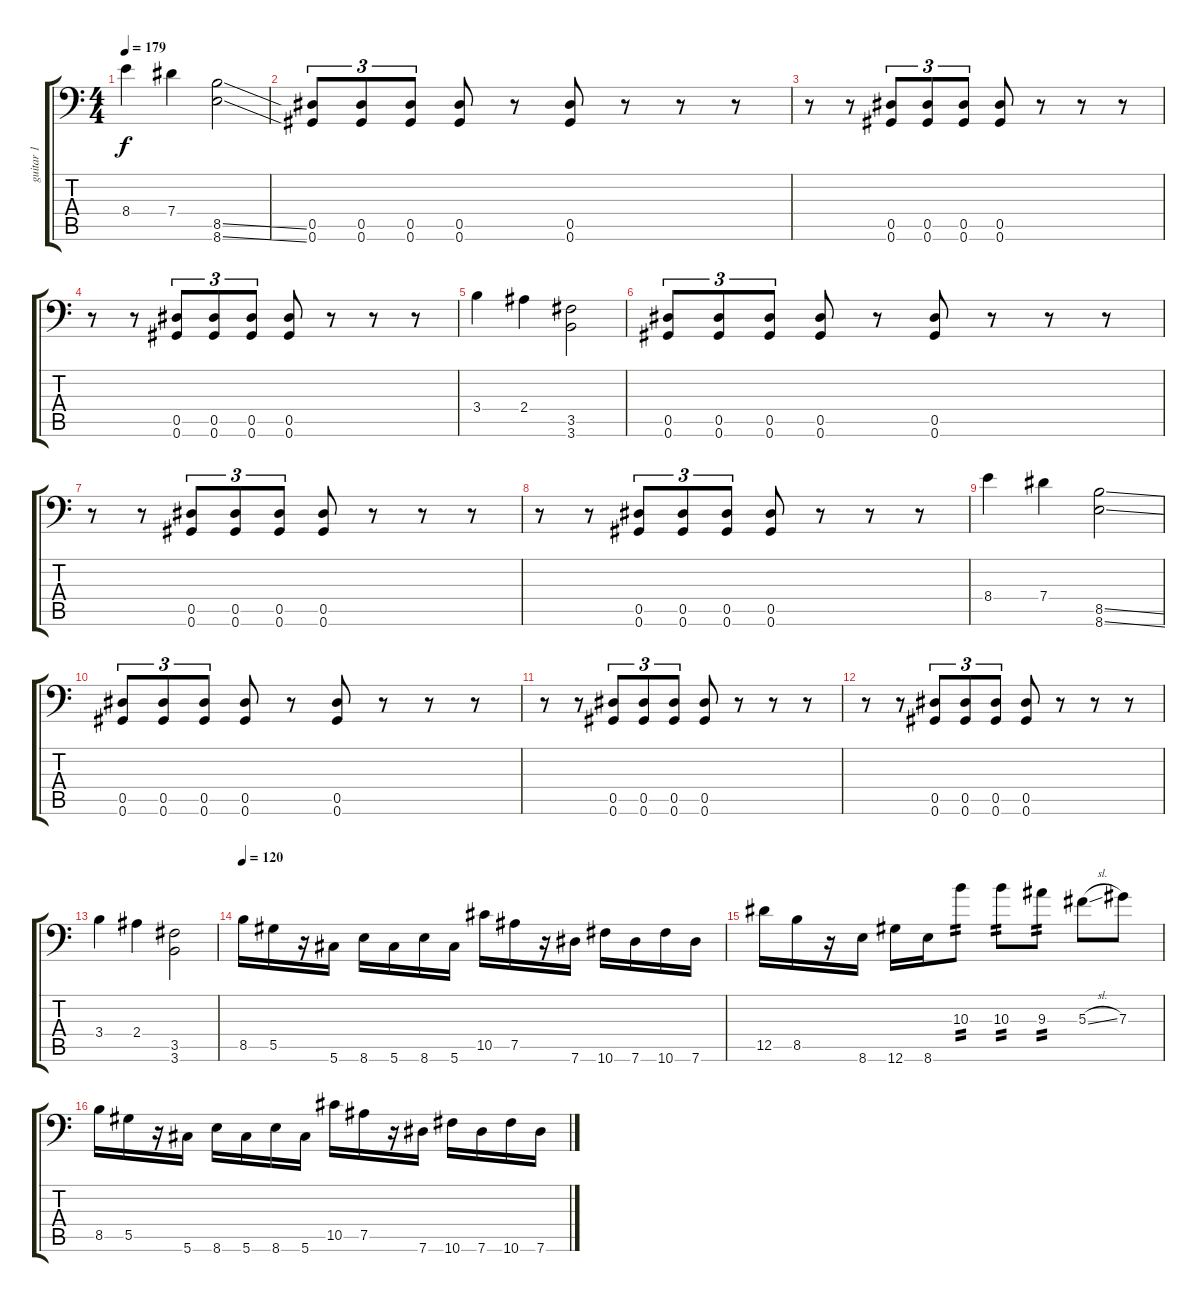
\track ("guitar 1" "guitar 1") {instrument distortionguitar}
\staff {score tabs}
\tuning (Bb3 F3 Db3 Ab2 Eb2 Ab1) {hide}
\ts (4 4)
\tempo 179
\clef f4
\ks c
8.4.4{dy f} 7.4.4 (8.5{ss} 8.6{ss}).2 |
(0.5 0.6).8{tu (3 2)} (0.5 0.6).8{tu (3 2)} (0.5 0.6).8{tu (3 2)} (0.5 0.6).8 r.8 (0.5 0.6).8 r.8 r.8 r.8 |
r.8 r.8 (0.5 0.6).8{tu (3 2)} (0.5 0.6).8{tu (3 2)} (0.5 0.6).8{tu (3 2)} (0.5 0.6).8 r.8 r.8 r.8 |
r.8 r.8 (0.5 0.6).8{tu (3 2)} (0.5 0.6).8{tu (3 2)} (0.5 0.6).8{tu (3 2)} (0.5 0.6).8 r.8 r.8 r.8 |
3.4.4 2.4.4 (3.5 3.6).2 |
(0.5 0.6).8{tu (3 2)} (0.5 0.6).8{tu (3 2)} (0.5 0.6).8{tu (3 2)} (0.5 0.6).8 r.8 (0.5 0.6).8 r.8 r.8 r.8 |
r.8 r.8 (0.5 0.6).8{tu (3 2)} (0.5 0.6).8{tu (3 2)} (0.5 0.6).8{tu (3 2)} (0.5 0.6).8 r.8 r.8 r.8 |
r.8 r.8 (0.5 0.6).8{tu (3 2)} (0.5 0.6).8{tu (3 2)} (0.5 0.6).8{tu (3 2)} (0.5 0.6).8 r.8 r.8 r.8 |
8.4.4 7.4.4 (8.5{ss} 8.6{ss}).2 |
(0.5 0.6).8{tu (3 2)} (0.5 0.6).8{tu (3 2)} (0.5 0.6).8{tu (3 2)} (0.5 0.6).8 r.8 (0.5 0.6).8 r.8 r.8 r.8 |
r.8 r.8 (0.5 0.6).8{tu (3 2)} (0.5 0.6).8{tu (3 2)} (0.5 0.6).8{tu (3 2)} (0.5 0.6).8 r.8 r.8 r.8 |
r.8 r.8 (0.5 0.6).8{tu (3 2)} (0.5 0.6).8{tu (3 2)} (0.5 0.6).8{tu (3 2)} (0.5 0.6).8 r.8 r.8 r.8 |
3.4.4 2.4.4 (3.5 3.6).2 |
\tempo 120
8.5.16 5.5.16 r.16 5.6.16 8.6.16 5.6.16 8.6.16 5.6.16 10.5.16 7.5.16 r.16 7.6.16 10.6.16 7.6.16 10.6.16 7.6.16 |
12.5.16 8.5.16 r.16 8.6.16 12.6.16 8.6.16 10.3.8{tp 2} 10.3.8{tp 2} 9.3.8{tp 2} 5.3{sl}.8 7.3.8 |
8.5.16 5.5.16 r.16 5.6.16 8.6.16 5.6.16 8.6.16 5.6.16 10.5.16 7.5.16 r.16 7.6.16 10.6.16 7.6.16 10.6.16 7.6.16
